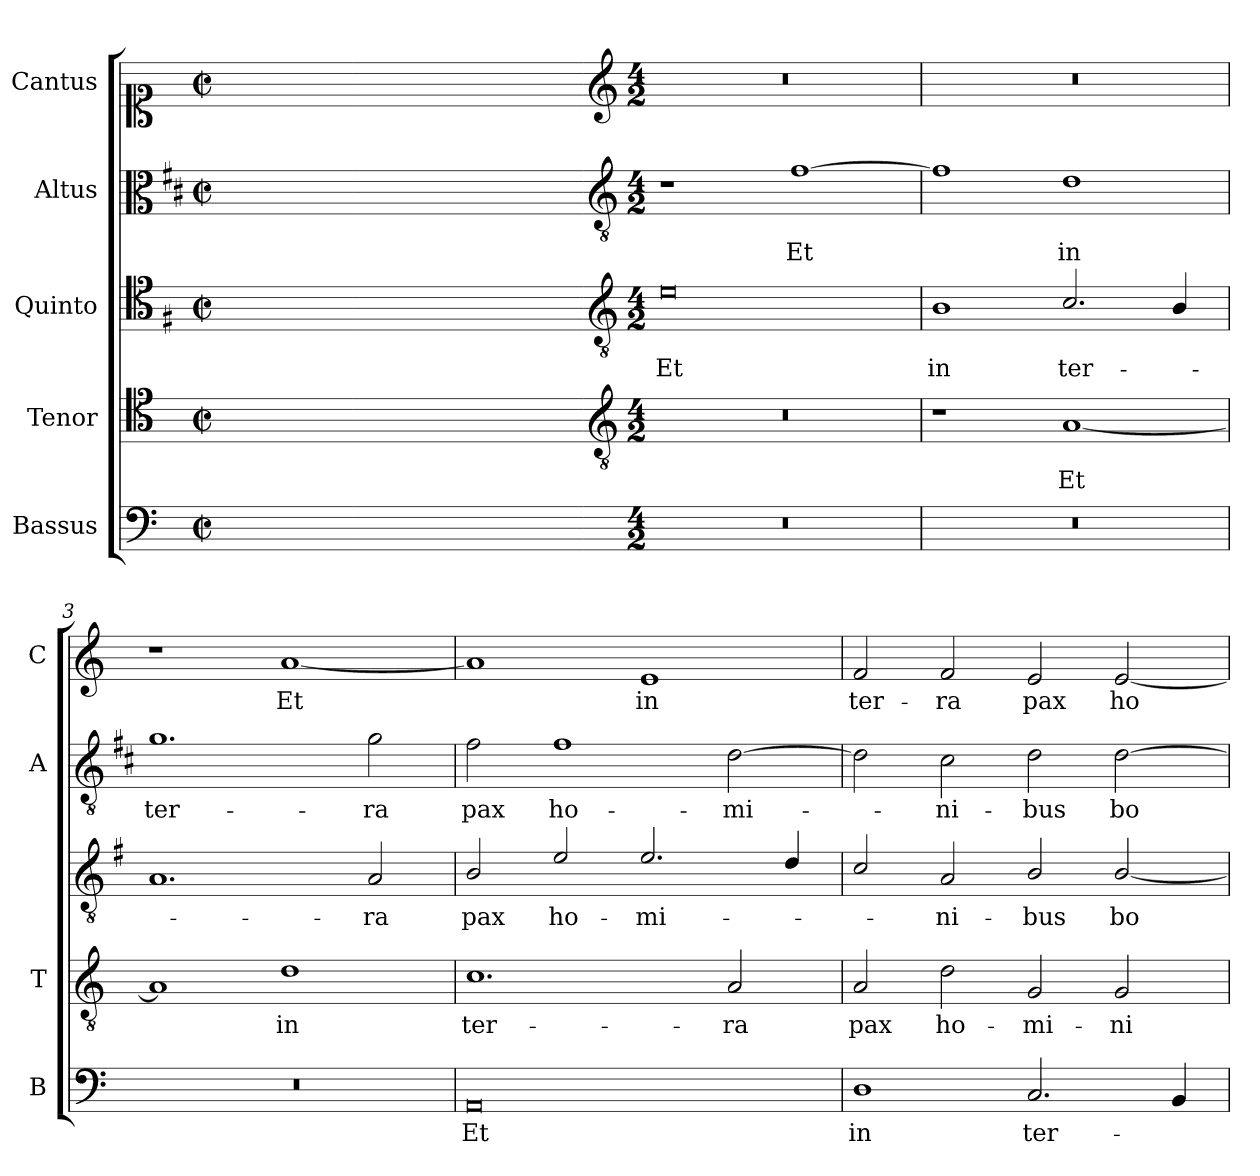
**kern	**text	**kern	**text	**kern	**text	**kern	**text	**kern	**text
*part5	*part5	*part4	*part4	*part3	*part3	*part2	*part2	*part1	*part1
*staff5	*staff5	*staff4	*staff4	*staff3	*staff3	*staff2	*staff2	*staff1	*staff1
*I"Bassus	*	*I"Tenor	*	*I"Quinto	*	*I"Altus	*	*I"Cantus	*
*I'B	*	*I'T	*	*	*	*I'A	*	*I'C	*
*clefF4	*	*clefC4	*	*clefC4	*	*clefC3	*	*clefC1	*
*	*	*	*	*ITrd4c7	*	*ITrd1c2	*	*	*
*k[]	*	*k[]	*	*k[]	*	*k[]	*	*k[]	*
*C:	*	*C:	*	*C:	*	*C:	*	*C:	*
*M2/2	*	*M2/2	*	*M2/2	*	*M2/2	*	*M2/2	*
*met(c|)	*	*met(c|)	*	*met(c|)	*	*met(c|)	*	*met(c|)	*
=	=	=	=	=	=	=	=	=	=
1ryy	.	1ryy	.	1ryy	.	1ryy	.	1ryy	.
=1X-	=1X-	=1X-	=1X-	=1X-	=1X-	=1X-	=1X-	=1X-	=1X-
4ryy	.	4ryy	.	4ryy	.	4ryy	.	4ryy	.
4ryy	.	4ryy	.	4ryy	.	4ryy	.	4ryy	.
4ryy	.	4ryy	.	4ryy	.	4ryy	.	4ryy	.
4ryy	.	4ryy	.	4ryy	.	4ryy	.	4ryy	.
=1-	=1-	=1-	=1-	=1-	=1-	=1-	=1-	=1-	=1-
*	*	*clefGv2	*	*clefGv2	*	*clefGv2	*	*clefG2	*
*M4/2	*	*M4/2	*	*M4/2	*	*M4/2	*	*M4/2	*
!	!	!	!	!	!LO:LY:b	!	!	!	!
0r	.	0r	.	0A	Et	1r	.	0r	.
!	!	!	!	!	!	!	!LO:LY:b	!	!
.	.	.	.	.	.	[1e	Et	.	.
=2	=2	=2	=2	=2	=2	=2	=2	=2	=2
!	!	!	!	!	!LO:LY:b	!	!	!	!
0r	.	1r	.	1E	in	1e]	.	0r	.
!	!	!	!LO:LY:b	!	!LO:LY:b	!	!LO:LY:b	!	!
.	.	[1A	Et	2.F/	ter-	1c	in	.	.
.	.	.	.	4E/	.	.	.	.	.
=3	=3	=3	=3	=3	=3	=3	=3	=3	=3
!	!	!	!	!	!	!	!LO:LY:b	!	!
0r	.	1A]	.	1.D	.	1.f	ter-	1r	.
!	!	!	!LO:LY:b	!	!	!	!	!	!LO:LY:b
.	.	1d	in	.	.	.	.	[1a	Et
!	!	!	!	!	!LO:LY:b	!	!LO:LY:b	!	!
.	.	.	.	2D/	-ra	2f\	-ra	.	.
=4	=4	=4	=4	=4	=4	=4	=4	=4	=4
!	!LO:LY:b	!	!LO:LY:b	!	!LO:LY:b	!	!LO:LY:b	!	!
0AA	Et	1.c	ter-	2E/	pax	2e\	pax	1a]	.
!	!	!	!	!	!LO:LY:b	!	!LO:LY:b	!	!
.	.	.	.	2A/	ho-	1e	ho-	.	.
!	!	!	!	!	!LO:LY:b	!	!	!	!LO:LY:b
.	.	.	.	2.A/	-mi-	.	.	1e	in
!	!	!	!LO:LY:b	!	!	!	!LO:LY:b	!	!
.	.	2A/	-ra	.	.	[2c\	-mi-	.	.
.	.	.	.	4G/	.	.	.	.	.
=5	=5	=5	=5	=5	=5	=5	=5	=5	=5
!	!LO:LY:b	!	!LO:LY:b	!	!	!	!	!	!LO:LY:b
1D	in	2A/	pax	2F/	.	2c\]	.	2f/	ter-
!	!	!	!LO:LY:b	!	!LO:LY:b	!	!LO:LY:b	!	!LO:LY:b
.	.	2d\	ho-	2D/	-ni-	2B\	-ni-	2f/	-ra
!	!LO:LY:b	!	!LO:LY:b	!	!LO:LY:b	!	!LO:LY:b	!	!LO:LY:b
2.C/	ter-	2G/	-mi-	2E/	-bus	2c\	-bus	2e/	pax
!	!	!	!LO:LY:b	!	!LO:LY:b	!	!LO:LY:b	!	!LO:LY:b
.	.	2G/	-ni-	[2E/	bo-	[2c\	bo-	[2e/	ho-
4BB/	.	.	.	.	.	.	.	.	.
=	=	=	=	=	=	=	=	=	=
*-	*-	*-	*-	*-	*-	*-	*-	*-	*-
